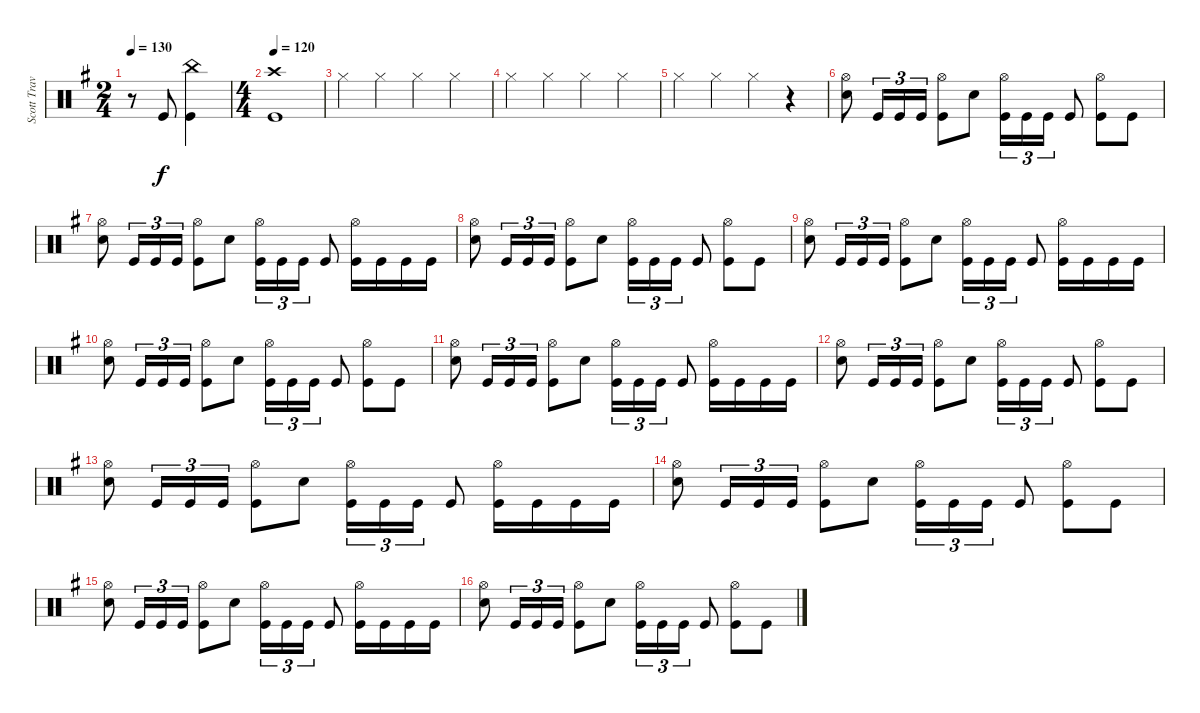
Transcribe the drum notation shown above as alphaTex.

\track ("Scott Travis (Drums)" "Scott Trav") {instrument percussion}
\staff {score}
\articulation defaults
\ts (2 4)
\tempo 130
\clef neutral
\ks g
r.8{dy f} "Kick (hit)".8 ("China (hit)" "Kick (hit)").4 |
\ts (4 4)
\tempo 120
("Crash high (hit)" "Kick (hit)").1 |
"Hi-Hat (closed)".4 "Hi-Hat (closed)".4 "Hi-Hat (closed)".4 "Hi-Hat (closed)".4 |
"Hi-Hat (closed)".4 "Hi-Hat (closed)".4 "Hi-Hat (closed)".4 "Hi-Hat (closed)".4 |
"Hi-Hat (closed)".4 "Hi-Hat (closed)".4 "Hi-Hat (closed)".4 r.4 |
("Hi-Hat (open)" "Snare (hit) 2").8 "Kick (hit)".16{tu (3 2)} "Kick (hit)".16{tu (3 2)} "Kick (hit)".16{tu (3 2)} ("Hi-Hat (open)" "Kick (hit)").8 "Snare (hit) 2".8 ("Hi-Hat (open)" "Kick (hit)").16{tu (3 2)} "Kick (hit)".16{tu (3 2)} "Kick (hit)".16{tu (3 2)} "Kick (hit)".8 ("Hi-Hat (open)" "Kick (hit)").8 "Kick (hit)".8 |
("Hi-Hat (open)" "Snare (hit) 2").8 "Kick (hit)".16{tu (3 2)} "Kick (hit)".16{tu (3 2)} "Kick (hit)".16{tu (3 2)} ("Hi-Hat (open)" "Kick (hit)").8 "Snare (hit) 2".8 ("Hi-Hat (open)" "Kick (hit)").16{tu (3 2)} "Kick (hit)".16{tu (3 2)} "Kick (hit)".16{tu (3 2)} "Kick (hit)".8 ("Hi-Hat (open)" "Kick (hit)").16 "Kick (hit)".16 "Kick (hit)".16 "Kick (hit)".16 |
("Hi-Hat (open)" "Snare (hit) 2").8 "Kick (hit)".16{tu (3 2)} "Kick (hit)".16{tu (3 2)} "Kick (hit)".16{tu (3 2)} ("Hi-Hat (open)" "Kick (hit)").8 "Snare (hit) 2".8 ("Hi-Hat (open)" "Kick (hit)").16{tu (3 2)} "Kick (hit)".16{tu (3 2)} "Kick (hit)".16{tu (3 2)} "Kick (hit)".8 ("Hi-Hat (open)" "Kick (hit)").8 "Kick (hit)".8 |
("Hi-Hat (open)" "Snare (hit) 2").8 "Kick (hit)".16{tu (3 2)} "Kick (hit)".16{tu (3 2)} "Kick (hit)".16{tu (3 2)} ("Hi-Hat (open)" "Kick (hit)").8 "Snare (hit) 2".8 ("Hi-Hat (open)" "Kick (hit)").16{tu (3 2)} "Kick (hit)".16{tu (3 2)} "Kick (hit)".16{tu (3 2)} "Kick (hit)".8 ("Hi-Hat (open)" "Kick (hit)").16 "Kick (hit)".16 "Kick (hit)".16 "Kick (hit)".16 |
("Hi-Hat (open)" "Snare (hit) 2").8 "Kick (hit)".16{tu (3 2)} "Kick (hit)".16{tu (3 2)} "Kick (hit)".16{tu (3 2)} ("Hi-Hat (open)" "Kick (hit)").8 "Snare (hit) 2".8 ("Hi-Hat (open)" "Kick (hit)").16{tu (3 2)} "Kick (hit)".16{tu (3 2)} "Kick (hit)".16{tu (3 2)} "Kick (hit)".8 ("Hi-Hat (open)" "Kick (hit)").8 "Kick (hit)".8 |
("Hi-Hat (open)" "Snare (hit) 2").8 "Kick (hit)".16{tu (3 2)} "Kick (hit)".16{tu (3 2)} "Kick (hit)".16{tu (3 2)} ("Hi-Hat (open)" "Kick (hit)").8 "Snare (hit) 2".8 ("Hi-Hat (open)" "Kick (hit)").16{tu (3 2)} "Kick (hit)".16{tu (3 2)} "Kick (hit)".16{tu (3 2)} "Kick (hit)".8 ("Hi-Hat (open)" "Kick (hit)").16 "Kick (hit)".16 "Kick (hit)".16 "Kick (hit)".16 |
("Hi-Hat (open)" "Snare (hit) 2").8 "Kick (hit)".16{tu (3 2)} "Kick (hit)".16{tu (3 2)} "Kick (hit)".16{tu (3 2)} ("Hi-Hat (open)" "Kick (hit)").8 "Snare (hit) 2".8 ("Hi-Hat (open)" "Kick (hit)").16{tu (3 2)} "Kick (hit)".16{tu (3 2)} "Kick (hit)".16{tu (3 2)} "Kick (hit)".8 ("Hi-Hat (open)" "Kick (hit)").8 "Kick (hit)".8 |
("Hi-Hat (open)" "Snare (hit) 2").8 "Kick (hit)".16{tu (3 2)} "Kick (hit)".16{tu (3 2)} "Kick (hit)".16{tu (3 2)} ("Hi-Hat (open)" "Kick (hit)").8 "Snare (hit) 2".8 ("Hi-Hat (open)" "Kick (hit)").16{tu (3 2)} "Kick (hit)".16{tu (3 2)} "Kick (hit)".16{tu (3 2)} "Kick (hit)".8 ("Hi-Hat (open)" "Kick (hit)").16 "Kick (hit)".16 "Kick (hit)".16 "Kick (hit)".16 |
("Hi-Hat (open)" "Snare (hit) 2").8 "Kick (hit)".16{tu (3 2)} "Kick (hit)".16{tu (3 2)} "Kick (hit)".16{tu (3 2)} ("Hi-Hat (open)" "Kick (hit)").8 "Snare (hit) 2".8 ("Hi-Hat (open)" "Kick (hit)").16{tu (3 2)} "Kick (hit)".16{tu (3 2)} "Kick (hit)".16{tu (3 2)} "Kick (hit)".8 ("Hi-Hat (open)" "Kick (hit)").8 "Kick (hit)".8 |
("Hi-Hat (open)" "Snare (hit) 2").8 "Kick (hit)".16{tu (3 2)} "Kick (hit)".16{tu (3 2)} "Kick (hit)".16{tu (3 2)} ("Hi-Hat (open)" "Kick (hit)").8 "Snare (hit) 2".8 ("Hi-Hat (open)" "Kick (hit)").16{tu (3 2)} "Kick (hit)".16{tu (3 2)} "Kick (hit)".16{tu (3 2)} "Kick (hit)".8 ("Hi-Hat (open)" "Kick (hit)").16 "Kick (hit)".16 "Kick (hit)".16 "Kick (hit)".16 |
("Hi-Hat (open)" "Snare (hit) 2").8 "Kick (hit)".16{tu (3 2)} "Kick (hit)".16{tu (3 2)} "Kick (hit)".16{tu (3 2)} ("Hi-Hat (open)" "Kick (hit)").8 "Snare (hit) 2".8 ("Hi-Hat (open)" "Kick (hit)").16{tu (3 2)} "Kick (hit)".16{tu (3 2)} "Kick (hit)".16{tu (3 2)} "Kick (hit)".8 ("Hi-Hat (open)" "Kick (hit)").8 "Kick (hit)".8
